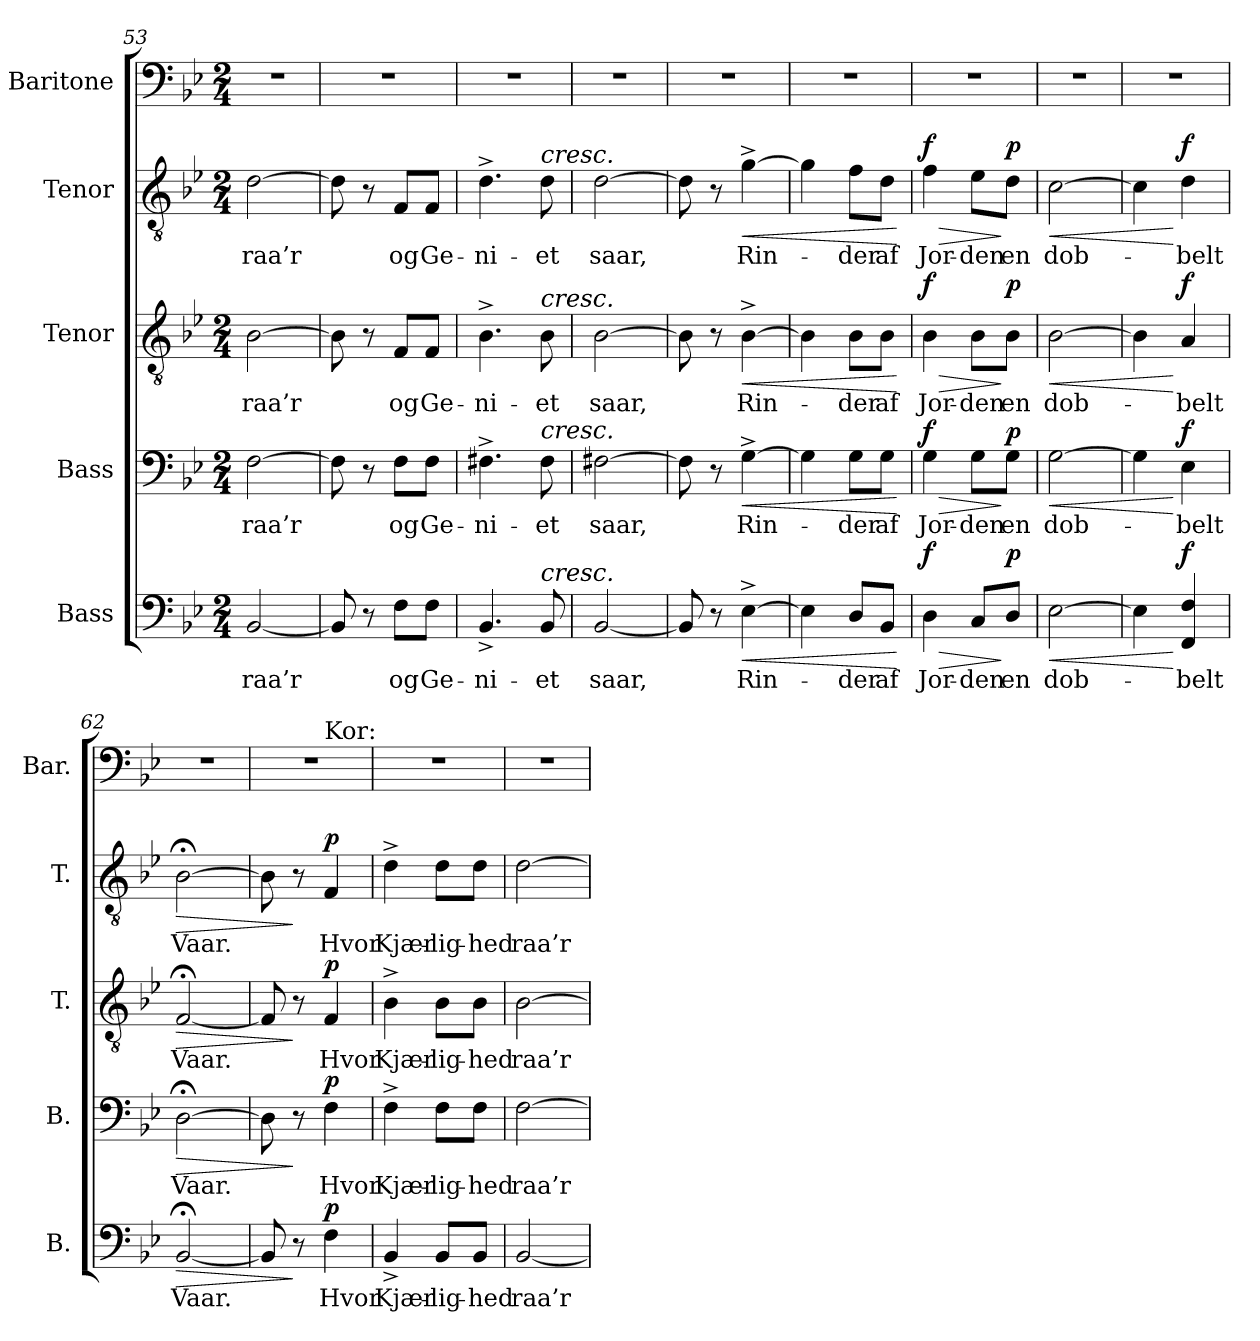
**kern	**text	**dynam	**kern	**text	**dynam	**kern	**text	**dynam	**kern	**text	**dynam	**kern
*part5	*part5	*part5	*part4	*part4	*part4	*part3	*part3	*part3	*part2	*part2	*part2	*part1
*staff5	*staff5	*staff5	*staff4	*staff4	*staff4	*staff3	*staff3	*staff3	*staff2	*staff2	*staff2	*staff1
*I"Bass	*	*	*I"Bass	*	*	*I"Tenor	*	*	*I"Tenor	*	*	*I"Baritone
*I'B.	*	*	*I'B.	*	*	*I'T.	*	*	*I'T.	*	*	*I'Bar.
*clefF4	*	*	*clefF4	*	*	*clefGv2	*	*	*clefGv2	*	*	*clefF4
*k[b-e-]	*	*	*k[b-e-]	*	*	*k[b-e-]	*	*	*k[b-e-]	*	*	*k[b-e-]
*M2/4	*	*	*M2/4	*	*	*M2/4	*	*	*M2/4	*	*	*M2/4
=53	=53	=53	=53	=53	=53	=53	=53	=53	=53	=53	=53	=53
!	!LO:LY:b	!	!	!LO:LY:b	!	!	!LO:LY:b	!	!	!LO:LY:b	!	!
[2BB-/	raa’r	.	[2F\	raa’r	.	[2B-\	raa’r	.	[2d\	raa’r	.	2r
=54	=54	=54	=54	=54	=54	=54	=54	=54	=54	=54	=54	=54
8BB-/]	.	.	8F\]	.	.	8B-\]	.	.	8d\]	.	.	2r
8r	.	.	8r	.	.	8r	.	.	8r	.	.	.
!	!LO:LY:b	!	!	!LO:LY:b	!	!	!LO:LY:b	!	!	!LO:LY:b	!	!
8F\L	og	.	8F\L	og	.	8F/L	og	.	8F/L	og	.	.
!	!LO:LY:b	!	!	!LO:LY:b	!	!	!LO:LY:b	!	!	!LO:LY:b	!	!
8F\J	Ge-	.	8F\J	Ge-	.	8F/J	Ge-	.	8F/J	Ge-	.	.
=55	=55	=55	=55	=55	=55	=55	=55	=55	=55	=55	=55	=55
!	!LO:LY:b	!	!	!LO:LY:b	!	!	!LO:LY:b	!	!	!LO:LY:b	!	!
4.BB-^/	-ni-	.	4.F#X^\	-ni-	.	4.B-^\	-ni-	.	4.d^\	-ni-	.	2r
!	!	!	!	!	!	!	!	!	!LO:TX:a:i:t=cresc.	!	!	!
!	!	!	!	!	!	!LO:TX:a:i:t=cresc.	!	!	!	!	!	!
!	!	!	!LO:TX:a:i:t=cresc.	!	!	!	!	!	!	!	!	!
!LO:TX:a:i:t=cresc.	!	!	!	!	!	!	!	!	!	!	!	!
!	!LO:LY:b	!	!	!LO:LY:b	!	!	!LO:LY:b	!	!	!LO:LY:b	!	!
8BB-/	-et	.	8F#\	-et	.	8B-\	-et	.	8d\	-et	.	.
=56	=56	=56	=56	=56	=56	=56	=56	=56	=56	=56	=56	=56
!	!LO:LY:b	!	!	!LO:LY:b	!	!	!LO:LY:b	!	!	!LO:LY:b	!	!
[2BB-/	saar,	.	[2F#X\	saar,	.	[2B-\	saar,	.	[2d\	saar,	.	2r
=57	=57	=57	=57	=57	=57	=57	=57	=57	=57	=57	=57	=57
8BB-/]	.	.	8F#\]	.	.	8B-\]	.	.	8d\]	.	.	2r
8r	.	.	8r	.	.	8r	.	.	8r	.	.	.
!	!LO:LY:b	!LO:HP:b	!	!LO:LY:b	!LO:HP:b	!	!LO:LY:b	!LO:HP:b	!	!LO:LY:b	!LO:HP:b	!
[4E-^\	Rin-	<	[4G^\	Rin-	<	[4B-^\	Rin-	<	[4g^\	Rin-	<	.
=58	=58	=58	=58	=58	=58	=58	=58	=58	=58	=58	=58	=58
4E-\]	.	.	4G\]	.	.	4B-\]	.	.	4g\]	.	.	2r
!	!LO:LY:b	!	!	!LO:LY:b	!	!	!LO:LY:b	!	!	!LO:LY:b	!	!
8D/L	-der	.	8G\L	-der	.	8B-\L	-der	.	8f\L	-der	.	.
!	!LO:LY:b	!	!	!LO:LY:b	!	!	!LO:LY:b	!	!	!LO:LY:b	!	!
8BB-/J	af	.	8G\J	af	.	8B-\J	af	.	8d\J	af	.	.
.	.	[	.	.	[	.	.	[	.	.	[	.
=59	=59	=59	=59	=59	=59	=59	=59	=59	=59	=59	=59	=59
!	!LO:LY:b	!LO:HP:b	!	!LO:LY:b	!LO:HP:b	!	!LO:LY:b	!LO:HP:b	!	!LO:LY:b	!LO:HP:b	!
!	!	!LO:DY:n=1:a	!	!	!LO:DY:n=1:a	!	!	!LO:DY:n=1:a	!	!	!LO:DY:n=1:a	!
4D\	Jor-	> f	4G\	Jor-	> f	4B-\	Jor-	> f	4f\	Jor-	> f	2r
!	!LO:LY:b	!	!	!LO:LY:b	!	!	!LO:LY:b	!	!	!LO:LY:b	!	!
8C/L	-den	.	8G\L	-den	.	8B-\L	-den	.	8e-\L	-den	.	.
!	!LO:LY:b	!LO:DY:n=2:a	!	!LO:LY:b	!LO:DY:n=2:a	!	!LO:LY:b	!LO:DY:n=2:a	!	!LO:LY:b	!LO:DY:n=2:a	!
8D/J	en	] p	8G\J	en	] p	8B-\J	en	] p	8d\J	en	] p	.
=60	=60	=60	=60	=60	=60	=60	=60	=60	=60	=60	=60	=60
!	!LO:LY:b	!LO:HP:b	!	!LO:LY:b	!LO:HP:b	!	!LO:LY:b	!LO:HP:b	!	!LO:LY:b	!LO:HP:b	!
[2E-\	dob-	<	[2G\	dob-	<	[2B-\	dob-	<	[2c\	dob-	<	2r
=61	=61	=61	=61	=61	=61	=61	=61	=61	=61	=61	=61	=61
4E-\]	.	.	4G\]	.	.	4B-\]	.	.	4c\]	.	.	2r
!	!LO:LY:b	!LO:DY:n=1:a	!	!LO:LY:b	!LO:DY:n=1:a	!	!LO:LY:b	!LO:DY:n=1:a	!	!LO:LY:b	!LO:DY:n=1:a	!
4FF/ 4F/	-belt	[ f	4E-\	-belt	[ f	4A/	-belt	[ f	4d\	-belt	[ f	.
=62	=62	=62	=62	=62	=62	=62	=62	=62	=62	=62	=62	=62
!	!LO:LY:b	!LO:HP:b	!	!LO:LY:b	!LO:HP:b	!	!LO:LY:b	!LO:HP:b	!	!LO:LY:b	!LO:HP:b	!
[2BB-;</	Vaar.	>	[2D;<\	Vaar.	>	[2F;</	Vaar.	>	[2B-;<\	Vaar.	>	2r
=63	=63	=63	=63	=63	=63	=63	=63	=63	=63	=63	=63	=63
*	*	*	*	*	*	*	*	*	*	*	*	*^
8BB-/]	.	.	8D\]	.	.	8F/]	.	.	8B-\]	.	.	2r	4ryy
8r	.	]	8r	.	]	8r	.	]	8r	.	]	.	.
!	!	!	!	!	!	!	!	!	!	!	!	!	!LO:TX:a:t=Kor&colon;
!	!LO:LY:b	!LO:DY:a	!	!LO:LY:b	!LO:DY:a	!	!LO:LY:b	!LO:DY:a	!	!LO:LY:b	!LO:DY:a	!	!
4F\	Hvor	p	4F\	Hvor	p	4F/	Hvor	p	4F/	Hvor	p	.	4ryy
!!LO:LB:g=z
=64	=64	=64	=64	=64	=64	=64	=64	=64	=64	=64	=64	=64	=64
!	!LO:LY:b	!	!	!LO:LY:b	!	!	!LO:LY:b	!	!	!LO:LY:b	!	!	!
*	*	*	*	*	*	*	*	*	*	*	*	*v	*v
4BB-^/	Kjær-	.	4F^\	Kjær-	.	4B-^\	Kjær-	.	4d^\	Kjær-	.	2r
!	!LO:LY:b	!	!	!LO:LY:b	!	!	!LO:LY:b	!	!	!LO:LY:b	!	!
8BB-/L	-lig-	.	8F\L	-lig-	.	8B-\L	-lig-	.	8d\L	-lig-	.	.
!	!LO:LY:b	!	!	!LO:LY:b	!	!	!LO:LY:b	!	!	!LO:LY:b	!	!
8BB-/J	-hed	.	8F\J	-hed	.	8B-\J	-hed	.	8d\J	-hed	.	.
=65	=65	=65	=65	=65	=65	=65	=65	=65	=65	=65	=65	=65
!	!LO:LY:b	!	!	!LO:LY:b	!	!	!LO:LY:b	!	!	!LO:LY:b	!	!
[2BB-/	raa’r	.	[2F\	raa’r	.	[2B-\	raa’r	.	[2d\	raa’r	.	2r
=	=	=	=	=	=	=	=	=	=	=	=	=
*-	*-	*-	*-	*-	*-	*-	*-	*-	*-	*-	*-	*-
